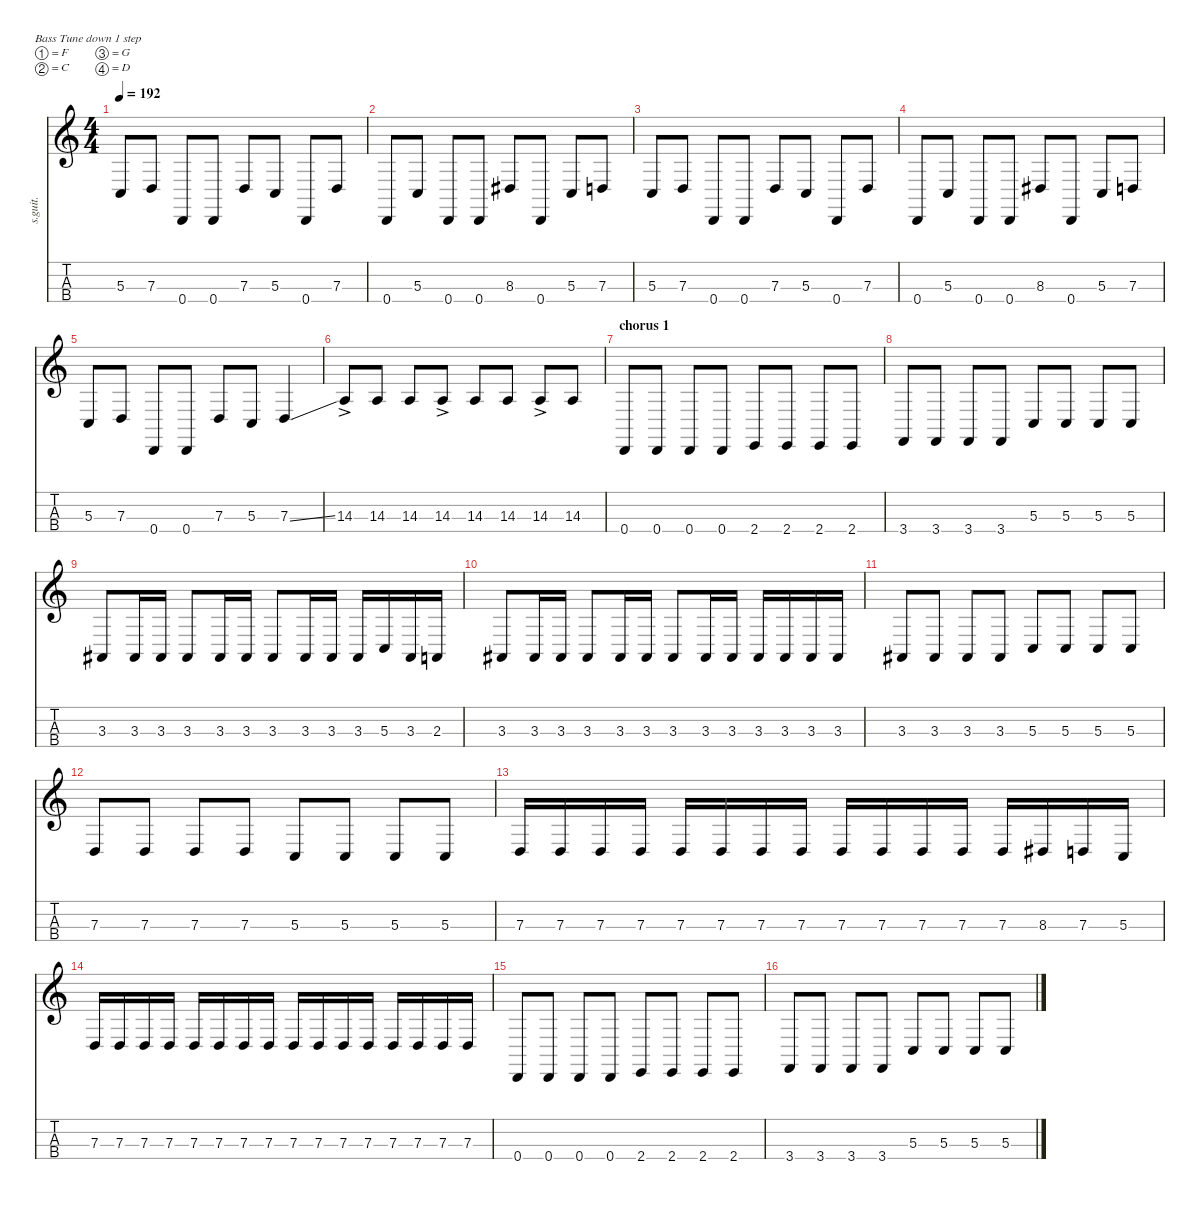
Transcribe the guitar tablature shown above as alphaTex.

\defaultSystemsLayout 4
\hideDynamics
\bracketExtendMode nobrackets
\track ("Henkka Blacksmith" "s.guit.") {instrument electricbasspick}
\staff {score tabs}
\tuning (F2 C2 G1 D1)
\ts (4 4)
\tempo 192
\clef g2
\ks c
5.3.8{lyrics (0 "") lyrics (1 "") lyrics (2 "") lyrics (3 "") lyrics (4 "") dy f} 7.3.8{lyrics (0 "") lyrics (1 "") lyrics (2 "") lyrics (3 "") lyrics (4 "")} 0.4.8{lyrics (0 "") lyrics (1 "") lyrics (2 "") lyrics (3 "") lyrics (4 "")} 0.4.8{lyrics (0 "") lyrics (1 "") lyrics (2 "") lyrics (3 "") lyrics (4 "")} 7.3.8{lyrics (0 "") lyrics (1 "") lyrics (2 "") lyrics (3 "") lyrics (4 "")} 5.3.8{lyrics (0 "") lyrics (1 "") lyrics (2 "") lyrics (3 "") lyrics (4 "")} 0.4.8{lyrics (0 "") lyrics (1 "") lyrics (2 "") lyrics (3 "") lyrics (4 "")} 7.3.8{lyrics (0 "") lyrics (1 "") lyrics (2 "") lyrics (3 "") lyrics (4 "")} |
0.4.8{lyrics (0 "") lyrics (1 "") lyrics (2 "") lyrics (3 "") lyrics (4 "")} 5.3.8{lyrics (0 "") lyrics (1 "") lyrics (2 "") lyrics (3 "") lyrics (4 "")} 0.4.8{lyrics (0 "") lyrics (1 "") lyrics (2 "") lyrics (3 "") lyrics (4 "")} 0.4.8{lyrics (0 "") lyrics (1 "") lyrics (2 "") lyrics (3 "") lyrics (4 "")} 8.3{acc #}.8{lyrics (0 "") lyrics (1 "") lyrics (2 "") lyrics (3 "") lyrics (4 "")} 0.4.8{lyrics (0 "") lyrics (1 "") lyrics (2 "") lyrics (3 "") lyrics (4 "")} 5.3.8{lyrics (0 "") lyrics (1 "") lyrics (2 "") lyrics (3 "") lyrics (4 "")} 7.3.8{lyrics (0 "") lyrics (1 "") lyrics (2 "") lyrics (3 "") lyrics (4 "")} |
5.3.8{lyrics (0 "") lyrics (1 "") lyrics (2 "") lyrics (3 "") lyrics (4 "")} 7.3.8{lyrics (0 "") lyrics (1 "") lyrics (2 "") lyrics (3 "") lyrics (4 "")} 0.4.8{lyrics (0 "") lyrics (1 "") lyrics (2 "") lyrics (3 "") lyrics (4 "")} 0.4.8{lyrics (0 "") lyrics (1 "") lyrics (2 "") lyrics (3 "") lyrics (4 "")} 7.3.8{lyrics (0 "") lyrics (1 "") lyrics (2 "") lyrics (3 "") lyrics (4 "")} 5.3.8{lyrics (0 "") lyrics (1 "") lyrics (2 "") lyrics (3 "") lyrics (4 "")} 0.4.8{lyrics (0 "") lyrics (1 "") lyrics (2 "") lyrics (3 "") lyrics (4 "")} 7.3.8{lyrics (0 "") lyrics (1 "") lyrics (2 "") lyrics (3 "") lyrics (4 "")} |
0.4.8{lyrics (0 "") lyrics (1 "") lyrics (2 "") lyrics (3 "") lyrics (4 "")} 5.3.8{lyrics (0 "") lyrics (1 "") lyrics (2 "") lyrics (3 "") lyrics (4 "")} 0.4.8{lyrics (0 "") lyrics (1 "") lyrics (2 "") lyrics (3 "") lyrics (4 "")} 0.4.8{lyrics (0 "") lyrics (1 "") lyrics (2 "") lyrics (3 "") lyrics (4 "")} 8.3{acc #}.8{lyrics (0 "") lyrics (1 "") lyrics (2 "") lyrics (3 "") lyrics (4 "")} 0.4.8{lyrics (0 "") lyrics (1 "") lyrics (2 "") lyrics (3 "") lyrics (4 "")} 5.3.8{lyrics (0 "") lyrics (1 "") lyrics (2 "") lyrics (3 "") lyrics (4 "")} 7.3.8{lyrics (0 "") lyrics (1 "") lyrics (2 "") lyrics (3 "") lyrics (4 "")} |
5.3.8{lyrics (0 "") lyrics (1 "") lyrics (2 "") lyrics (3 "") lyrics (4 "")} 7.3.8{lyrics (0 "") lyrics (1 "") lyrics (2 "") lyrics (3 "") lyrics (4 "")} 0.4.8{lyrics (0 "") lyrics (1 "") lyrics (2 "") lyrics (3 "") lyrics (4 "")} 0.4.8{lyrics (0 "") lyrics (1 "") lyrics (2 "") lyrics (3 "") lyrics (4 "")} 7.3.8{lyrics (0 "") lyrics (1 "") lyrics (2 "") lyrics (3 "") lyrics (4 "")} 5.3.8{lyrics (0 "") lyrics (1 "") lyrics (2 "") lyrics (3 "") lyrics (4 "")} 7.3{ss}.4{lyrics (0 "") lyrics (1 "") lyrics (2 "") lyrics (3 "") lyrics (4 "")} |
14.3{ac}.8{lyrics (0 "") lyrics (1 "") lyrics (2 "") lyrics (3 "") lyrics (4 "") dy fff} 14.3.8{lyrics (0 "") lyrics (1 "") lyrics (2 "") lyrics (3 "") lyrics (4 "") dy f} 14.3.8{lyrics (0 "") lyrics (1 "") lyrics (2 "") lyrics (3 "") lyrics (4 "")} 14.3{ac}.8{lyrics (0 "") lyrics (1 "") lyrics (2 "") lyrics (3 "") lyrics (4 "") dy fff} 14.3.8{lyrics (0 "") lyrics (1 "") lyrics (2 "") lyrics (3 "") lyrics (4 "") dy f} 14.3.8{lyrics (0 "") lyrics (1 "") lyrics (2 "") lyrics (3 "") lyrics (4 "")} 14.3{ac}.8{lyrics (0 "") lyrics (1 "") lyrics (2 "") lyrics (3 "") lyrics (4 "") dy fff} 14.3.8{lyrics (0 "") lyrics (1 "") lyrics (2 "") lyrics (3 "") lyrics (4 "") dy f} |
\section ("" "chorus 1")
0.4.8{lyrics (0 "") lyrics (1 "") lyrics (2 "") lyrics (3 "") lyrics (4 "")} 0.4.8{lyrics (0 "") lyrics (1 "") lyrics (2 "") lyrics (3 "") lyrics (4 "")} 0.4.8{lyrics (0 "") lyrics (1 "") lyrics (2 "") lyrics (3 "") lyrics (4 "")} 0.4.8{lyrics (0 "") lyrics (1 "") lyrics (2 "") lyrics (3 "") lyrics (4 "")} 2.4.8{lyrics (0 "") lyrics (1 "") lyrics (2 "") lyrics (3 "") lyrics (4 "")} 2.4.8{lyrics (0 "") lyrics (1 "") lyrics (2 "") lyrics (3 "") lyrics (4 "")} 2.4.8{lyrics (0 "") lyrics (1 "") lyrics (2 "") lyrics (3 "") lyrics (4 "")} 2.4.8{lyrics (0 "") lyrics (1 "") lyrics (2 "") lyrics (3 "") lyrics (4 "")} |
3.4.8{lyrics (0 "") lyrics (1 "") lyrics (2 "") lyrics (3 "") lyrics (4 "")} 3.4.8{lyrics (0 "") lyrics (1 "") lyrics (2 "") lyrics (3 "") lyrics (4 "")} 3.4.8{lyrics (0 "") lyrics (1 "") lyrics (2 "") lyrics (3 "") lyrics (4 "")} 3.4.8{lyrics (0 "") lyrics (1 "") lyrics (2 "") lyrics (3 "") lyrics (4 "")} 5.3.8{lyrics (0 "") lyrics (1 "") lyrics (2 "") lyrics (3 "") lyrics (4 "")} 5.3.8{lyrics (0 "") lyrics (1 "") lyrics (2 "") lyrics (3 "") lyrics (4 "")} 5.3.8{lyrics (0 "") lyrics (1 "") lyrics (2 "") lyrics (3 "") lyrics (4 "")} 5.3.8{lyrics (0 "") lyrics (1 "") lyrics (2 "") lyrics (3 "") lyrics (4 "")} |
3.3{acc #}.8{lyrics (0 "") lyrics (1 "") lyrics (2 "") lyrics (3 "") lyrics (4 "")} 3.3{acc #}.16{lyrics (0 "") lyrics (1 "") lyrics (2 "") lyrics (3 "") lyrics (4 "")} 3.3{acc #}.16{lyrics (0 "") lyrics (1 "") lyrics (2 "") lyrics (3 "") lyrics (4 "")} 3.3{acc #}.8{lyrics (0 "") lyrics (1 "") lyrics (2 "") lyrics (3 "") lyrics (4 "")} 3.3{acc #}.16{lyrics (0 "") lyrics (1 "") lyrics (2 "") lyrics (3 "") lyrics (4 "")} 3.3{acc #}.16{lyrics (0 "") lyrics (1 "") lyrics (2 "") lyrics (3 "") lyrics (4 "")} 3.3{acc #}.8{lyrics (0 "") lyrics (1 "") lyrics (2 "") lyrics (3 "") lyrics (4 "")} 3.3{acc #}.16{lyrics (0 "") lyrics (1 "") lyrics (2 "") lyrics (3 "") lyrics (4 "")} 3.3{acc #}.16{lyrics (0 "") lyrics (1 "") lyrics (2 "") lyrics (3 "") lyrics (4 "")} 3.3{acc #}.16{lyrics (0 "") lyrics (1 "") lyrics (2 "") lyrics (3 "") lyrics (4 "")} 5.3.16{lyrics (0 "") lyrics (1 "") lyrics (2 "") lyrics (3 "") lyrics (4 "")} 3.3{acc #}.16{lyrics (0 "") lyrics (1 "") lyrics (2 "") lyrics (3 "") lyrics (4 "")} 2.3.16{lyrics (0 "") lyrics (1 "") lyrics (2 "") lyrics (3 "") lyrics (4 "")} |
3.3{acc #}.8{lyrics (0 "") lyrics (1 "") lyrics (2 "") lyrics (3 "") lyrics (4 "")} 3.3{acc #}.16{lyrics (0 "") lyrics (1 "") lyrics (2 "") lyrics (3 "") lyrics (4 "")} 3.3{acc #}.16{lyrics (0 "") lyrics (1 "") lyrics (2 "") lyrics (3 "") lyrics (4 "")} 3.3{acc #}.8{lyrics (0 "") lyrics (1 "") lyrics (2 "") lyrics (3 "") lyrics (4 "")} 3.3{acc #}.16{lyrics (0 "") lyrics (1 "") lyrics (2 "") lyrics (3 "") lyrics (4 "")} 3.3{acc #}.16{lyrics (0 "") lyrics (1 "") lyrics (2 "") lyrics (3 "") lyrics (4 "")} 3.3{acc #}.8{lyrics (0 "") lyrics (1 "") lyrics (2 "") lyrics (3 "") lyrics (4 "")} 3.3{acc #}.16{lyrics (0 "") lyrics (1 "") lyrics (2 "") lyrics (3 "") lyrics (4 "")} 3.3{acc #}.16{lyrics (0 "") lyrics (1 "") lyrics (2 "") lyrics (3 "") lyrics (4 "")} 3.3{acc #}.16{lyrics (0 "") lyrics (1 "") lyrics (2 "") lyrics (3 "") lyrics (4 "")} 3.3{acc #}.16{lyrics (0 "") lyrics (1 "") lyrics (2 "") lyrics (3 "") lyrics (4 "")} 3.3{acc #}.16{lyrics (0 "") lyrics (1 "") lyrics (2 "") lyrics (3 "") lyrics (4 "")} 3.3{acc #}.16{lyrics (0 "") lyrics (1 "") lyrics (2 "") lyrics (3 "") lyrics (4 "")} |
3.3{acc #}.8{lyrics (0 "") lyrics (1 "") lyrics (2 "") lyrics (3 "") lyrics (4 "")} 3.3{acc #}.8{lyrics (0 "") lyrics (1 "") lyrics (2 "") lyrics (3 "") lyrics (4 "")} 3.3{acc #}.8{lyrics (0 "") lyrics (1 "") lyrics (2 "") lyrics (3 "") lyrics (4 "")} 3.3{acc #}.8{lyrics (0 "") lyrics (1 "") lyrics (2 "") lyrics (3 "") lyrics (4 "")} 5.3.8{lyrics (0 "") lyrics (1 "") lyrics (2 "") lyrics (3 "") lyrics (4 "")} 5.3.8{lyrics (0 "") lyrics (1 "") lyrics (2 "") lyrics (3 "") lyrics (4 "")} 5.3.8{lyrics (0 "") lyrics (1 "") lyrics (2 "") lyrics (3 "") lyrics (4 "")} 5.3.8{lyrics (0 "") lyrics (1 "") lyrics (2 "") lyrics (3 "") lyrics (4 "")} |
7.3.8{lyrics (0 "") lyrics (1 "") lyrics (2 "") lyrics (3 "") lyrics (4 "")} 7.3.8{lyrics (0 "") lyrics (1 "") lyrics (2 "") lyrics (3 "") lyrics (4 "")} 7.3.8{lyrics (0 "") lyrics (1 "") lyrics (2 "") lyrics (3 "") lyrics (4 "")} 7.3.8{lyrics (0 "") lyrics (1 "") lyrics (2 "") lyrics (3 "") lyrics (4 "")} 5.3.8{lyrics (0 "") lyrics (1 "") lyrics (2 "") lyrics (3 "") lyrics (4 "")} 5.3.8{lyrics (0 "") lyrics (1 "") lyrics (2 "") lyrics (3 "") lyrics (4 "")} 5.3.8{lyrics (0 "") lyrics (1 "") lyrics (2 "") lyrics (3 "") lyrics (4 "")} 5.3.8{lyrics (0 "") lyrics (1 "") lyrics (2 "") lyrics (3 "") lyrics (4 "")} |
7.3.16{lyrics (0 "") lyrics (1 "") lyrics (2 "") lyrics (3 "") lyrics (4 "")} 7.3.16{lyrics (0 "") lyrics (1 "") lyrics (2 "") lyrics (3 "") lyrics (4 "")} 7.3.16{lyrics (0 "") lyrics (1 "") lyrics (2 "") lyrics (3 "") lyrics (4 "")} 7.3.16{lyrics (0 "") lyrics (1 "") lyrics (2 "") lyrics (3 "") lyrics (4 "")} 7.3.16{lyrics (0 "") lyrics (1 "") lyrics (2 "") lyrics (3 "") lyrics (4 "")} 7.3.16{lyrics (0 "") lyrics (1 "") lyrics (2 "") lyrics (3 "") lyrics (4 "")} 7.3.16{lyrics (0 "") lyrics (1 "") lyrics (2 "") lyrics (3 "") lyrics (4 "")} 7.3.16{lyrics (0 "") lyrics (1 "") lyrics (2 "") lyrics (3 "") lyrics (4 "")} 7.3.16{lyrics (0 "") lyrics (1 "") lyrics (2 "") lyrics (3 "") lyrics (4 "")} 7.3.16{lyrics (0 "") lyrics (1 "") lyrics (2 "") lyrics (3 "") lyrics (4 "")} 7.3.16{lyrics (0 "") lyrics (1 "") lyrics (2 "") lyrics (3 "") lyrics (4 "")} 7.3.16{lyrics (0 "") lyrics (1 "") lyrics (2 "") lyrics (3 "") lyrics (4 "")} 7.3.16{lyrics (0 "") lyrics (1 "") lyrics (2 "") lyrics (3 "") lyrics (4 "")} 8.3{acc #}.16{lyrics (0 "") lyrics (1 "") lyrics (2 "") lyrics (3 "") lyrics (4 "")} 7.3.16{lyrics (0 "") lyrics (1 "") lyrics (2 "") lyrics (3 "") lyrics (4 "")} 5.3.16{lyrics (0 "") lyrics (1 "") lyrics (2 "") lyrics (3 "") lyrics (4 "")} |
7.3.16{lyrics (0 "") lyrics (1 "") lyrics (2 "") lyrics (3 "") lyrics (4 "")} 7.3.16{lyrics (0 "") lyrics (1 "") lyrics (2 "") lyrics (3 "") lyrics (4 "")} 7.3.16{lyrics (0 "") lyrics (1 "") lyrics (2 "") lyrics (3 "") lyrics (4 "")} 7.3.16{lyrics (0 "") lyrics (1 "") lyrics (2 "") lyrics (3 "") lyrics (4 "")} 7.3.16{lyrics (0 "") lyrics (1 "") lyrics (2 "") lyrics (3 "") lyrics (4 "")} 7.3.16{lyrics (0 "") lyrics (1 "") lyrics (2 "") lyrics (3 "") lyrics (4 "")} 7.3.16{lyrics (0 "") lyrics (1 "") lyrics (2 "") lyrics (3 "") lyrics (4 "")} 7.3.16{lyrics (0 "") lyrics (1 "") lyrics (2 "") lyrics (3 "") lyrics (4 "")} 7.3.16{lyrics (0 "") lyrics (1 "") lyrics (2 "") lyrics (3 "") lyrics (4 "")} 7.3.16{lyrics (0 "") lyrics (1 "") lyrics (2 "") lyrics (3 "") lyrics (4 "")} 7.3.16{lyrics (0 "") lyrics (1 "") lyrics (2 "") lyrics (3 "") lyrics (4 "")} 7.3.16{lyrics (0 "") lyrics (1 "") lyrics (2 "") lyrics (3 "") lyrics (4 "")} 7.3.16{lyrics (0 "") lyrics (1 "") lyrics (2 "") lyrics (3 "") lyrics (4 "")} 7.3.16{lyrics (0 "") lyrics (1 "") lyrics (2 "") lyrics (3 "") lyrics (4 "")} 7.3.16{lyrics (0 "") lyrics (1 "") lyrics (2 "") lyrics (3 "") lyrics (4 "")} 7.3.16{lyrics (0 "") lyrics (1 "") lyrics (2 "") lyrics (3 "") lyrics (4 "")} |
0.4.8{lyrics (0 "") lyrics (1 "") lyrics (2 "") lyrics (3 "") lyrics (4 "")} 0.4.8{lyrics (0 "") lyrics (1 "") lyrics (2 "") lyrics (3 "") lyrics (4 "")} 0.4.8{lyrics (0 "") lyrics (1 "") lyrics (2 "") lyrics (3 "") lyrics (4 "")} 0.4.8{lyrics (0 "") lyrics (1 "") lyrics (2 "") lyrics (3 "") lyrics (4 "")} 2.4.8{lyrics (0 "") lyrics (1 "") lyrics (2 "") lyrics (3 "") lyrics (4 "")} 2.4.8{lyrics (0 "") lyrics (1 "") lyrics (2 "") lyrics (3 "") lyrics (4 "")} 2.4.8{lyrics (0 "") lyrics (1 "") lyrics (2 "") lyrics (3 "") lyrics (4 "")} 2.4.8{lyrics (0 "") lyrics (1 "") lyrics (2 "") lyrics (3 "") lyrics (4 "")} |
3.4.8{lyrics (0 "") lyrics (1 "") lyrics (2 "") lyrics (3 "") lyrics (4 "")} 3.4.8{lyrics (0 "") lyrics (1 "") lyrics (2 "") lyrics (3 "") lyrics (4 "")} 3.4.8{lyrics (0 "") lyrics (1 "") lyrics (2 "") lyrics (3 "") lyrics (4 "")} 3.4.8{lyrics (0 "") lyrics (1 "") lyrics (2 "") lyrics (3 "") lyrics (4 "")} 5.3.8{lyrics (0 "") lyrics (1 "") lyrics (2 "") lyrics (3 "") lyrics (4 "")} 5.3.8{lyrics (0 "") lyrics (1 "") lyrics (2 "") lyrics (3 "") lyrics (4 "")} 5.3.8{lyrics (0 "") lyrics (1 "") lyrics (2 "") lyrics (3 "") lyrics (4 "")} 5.3.8{lyrics (0 "") lyrics (1 "") lyrics (2 "") lyrics (3 "") lyrics (4 "")}
